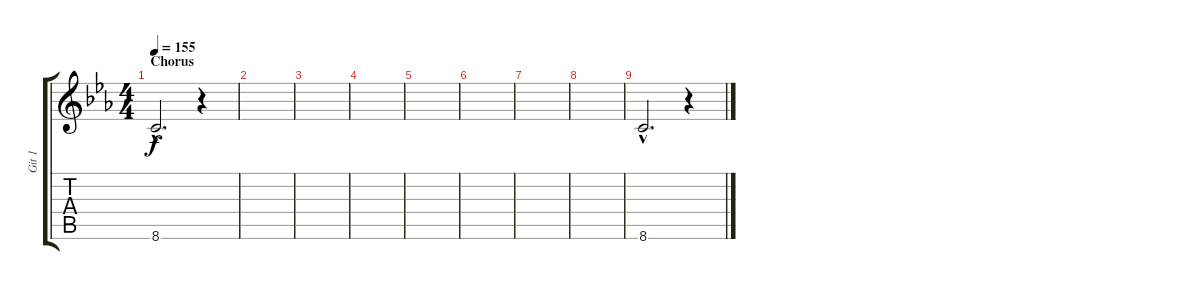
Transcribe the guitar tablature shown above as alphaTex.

\track ("Git 1" "Git 1") {instrument distortionguitar}
\staff {score tabs}
\tuning (E4 B3 G3 D3 A2 E2) {hide}
\ts (4 4)
\section ("" "Chorus")
\tempo 155
\clef g2
\ks cminor
8.6{hac}.2{d dy f} r.4 |
|
|
|
|
|
|
|
8.6{hac}.2{d} r.4
